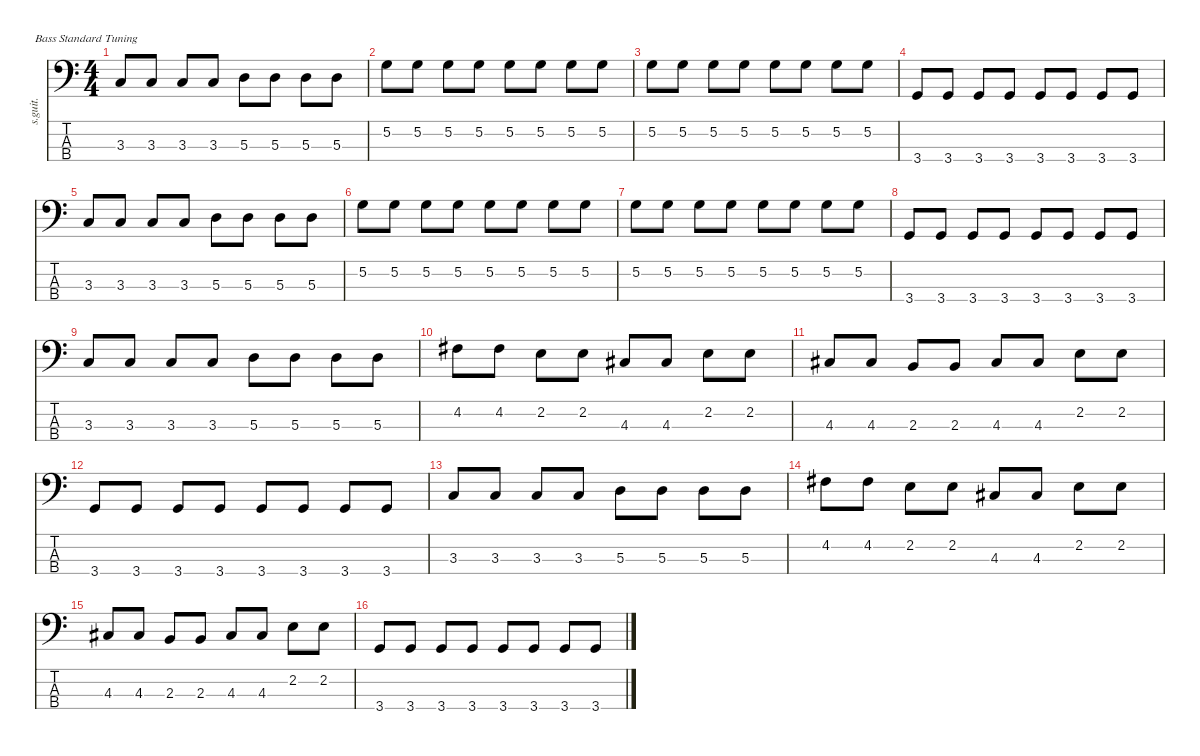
\defaultSystemsLayout 4
\hideDynamics
\bracketExtendMode nobrackets
\track ("" "s.guit.") {instrument electricbassfinger}
\staff {score tabs}
\tuning (G2 D2 A1 E1)
\ts (4 4)
\tempo (180 hide)
\clef f4
\ks c
3.3.8{dy f} 3.3.8 3.3.8 3.3.8 5.3.8 5.3.8 5.3.8 5.3.8 |
5.2.8 5.2.8 5.2.8 5.2.8 5.2.8 5.2.8 5.2.8 5.2.8 |
5.2.8 5.2.8 5.2.8 5.2.8 5.2.8 5.2.8 5.2.8 5.2.8 |
3.4.8 3.4.8 3.4.8 3.4.8 3.4.8 3.4.8 3.4.8 3.4.8 |
3.3.8 3.3.8 3.3.8 3.3.8 5.3.8 5.3.8 5.3.8 5.3.8 |
5.2.8 5.2.8 5.2.8 5.2.8 5.2.8 5.2.8 5.2.8 5.2.8 |
5.2.8 5.2.8 5.2.8 5.2.8 5.2.8 5.2.8 5.2.8 5.2.8 |
3.4.8 3.4.8 3.4.8 3.4.8 3.4.8 3.4.8 3.4.8 3.4.8 |
3.3.8 3.3.8 3.3.8 3.3.8 5.3.8 5.3.8 5.3.8 5.3.8 |
4.2{acc #}.8 4.2{acc #}.8 2.2.8 2.2.8 4.3{acc #}.8 4.3{acc #}.8 2.2.8 2.2.8 |
4.3{acc #}.8 4.3{acc #}.8 2.3.8 2.3.8 4.3{acc #}.8 4.3{acc #}.8 2.2.8 2.2.8 |
3.4.8 3.4.8 3.4.8 3.4.8 3.4.8 3.4.8 3.4.8 3.4.8 |
3.3.8 3.3.8 3.3.8 3.3.8 5.3.8 5.3.8 5.3.8 5.3.8 |
4.2{acc #}.8 4.2{acc #}.8 2.2.8 2.2.8 4.3{acc #}.8 4.3{acc #}.8 2.2.8 2.2.8 |
4.3{acc #}.8 4.3{acc #}.8 2.3.8 2.3.8 4.3{acc #}.8 4.3{acc #}.8 2.2.8 2.2.8 |
3.4.8 3.4.8 3.4.8 3.4.8 3.4.8 3.4.8 3.4.8 3.4.8
